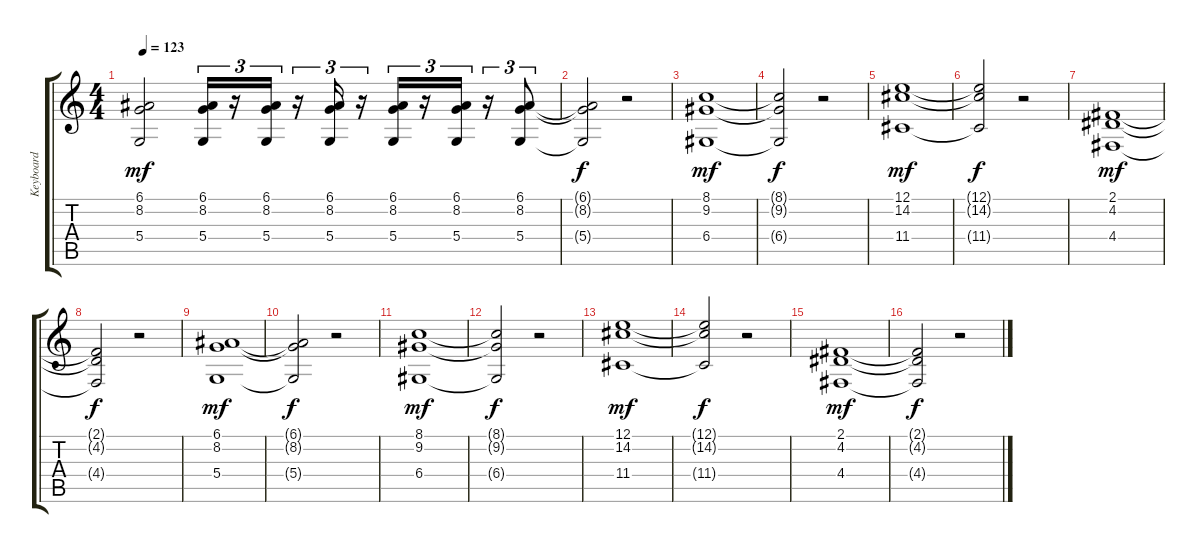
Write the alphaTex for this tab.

\track ("Keyboard" "Keyboard") {instrument lead5charang}
\staff {score tabs}
\tuning (E4 B3 G3 D3 A2 E2) {hide}
\ts (4 4)
\tempo 123
\clef g2
\ks c
(6.1 8.2 5.4).2{dy mf} (6.1 8.2 5.4).16{tu (3 2)} r.16{tu (3 2)} (6.1 8.2 5.4).16{tu (3 2)} r.16{tu (3 2)} (6.1 8.2 5.4).16{tu (3 2)} r.16{tu (3 2)} (6.1 8.2 5.4).16{tu (3 2)} r.16{tu (3 2)} (6.1 8.2 5.4).16{tu (3 2)} r.16{tu (3 2)} (6.1 8.2 5.4).8{tu (3 2)} |
(6.1{t} 8.2{t} 5.4{t}).2{dy f} r.2 |
(8.1 9.2 6.4).1{dy mf} |
(8.1{t} 9.2{t} 6.4{t}).2{dy f} r.2 |
(12.1 14.2 11.4).1{dy mf} |
(12.1{t} 14.2{t} 11.4{t}).2{dy f} r.2 |
(2.1 4.2 4.4).1{dy mf} |
(2.1{t} 4.2{t} 4.4{t}).2{dy f} r.2 |
(6.1 8.2 5.4).1{dy mf} |
(6.1{t} 8.2{t} 5.4{t}).2{dy f} r.2 |
(8.1 9.2 6.4).1{dy mf} |
(8.1{t} 9.2{t} 6.4{t}).2{dy f} r.2 |
(12.1 14.2 11.4).1{dy mf} |
(12.1{t} 14.2{t} 11.4{t}).2{dy f} r.2 |
(2.1 4.2 4.4).1{dy mf} |
(2.1{t} 4.2{t} 4.4{t}).2{dy f} r.2
